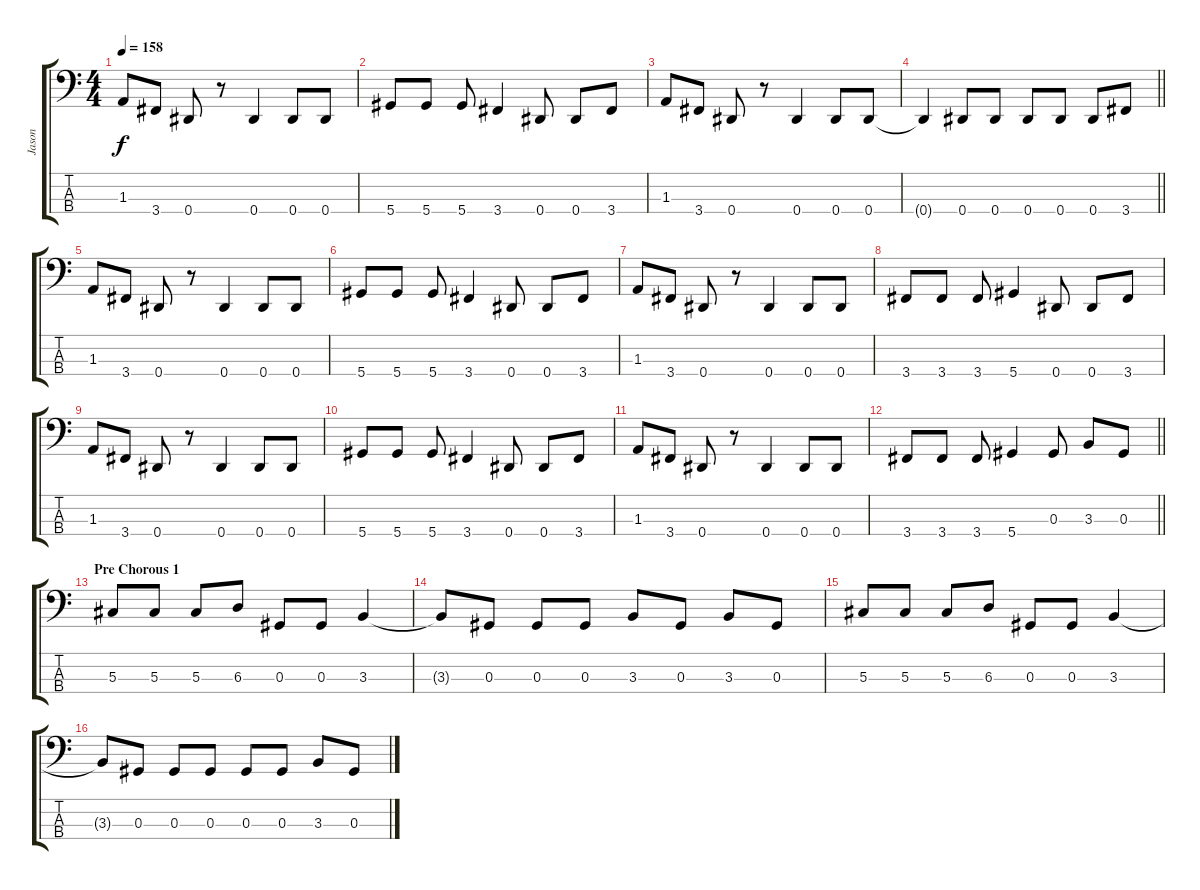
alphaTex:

\track ("Jason" "Jason") {instrument electricbassfinger}
\staff {score tabs}
\tuning (Gb2 Db2 Ab1 Eb1) {hide}
\ts (4 4)
\tempo 158
\clef f4
\ks c
1.3.8{dy f} 3.4.8 0.4.8 r.8 0.4.4 0.4.8 0.4.8 |
5.4.8 5.4.8 5.4.8 3.4.4 0.4.8 0.4.8 3.4.8 |
1.3.8 3.4.8 0.4.8 r.8 0.4.4 0.4.8 0.4.8 |
\barLineRight lightlight
0.4{t}.4 0.4.8 0.4.8 0.4.8 0.4.8 0.4.8 3.4.8 |
\section ("" "")
1.3.8 3.4.8 0.4.8 r.8 0.4.4 0.4.8 0.4.8 |
5.4.8 5.4.8 5.4.8 3.4.4 0.4.8 0.4.8 3.4.8 |
1.3.8 3.4.8 0.4.8 r.8 0.4.4 0.4.8 0.4.8 |
3.4.8 3.4.8 3.4.8 5.4.4 0.4.8 0.4.8 3.4.8 |
1.3.8 3.4.8 0.4.8 r.8 0.4.4 0.4.8 0.4.8 |
5.4.8 5.4.8 5.4.8 3.4.4 0.4.8 0.4.8 3.4.8 |
1.3.8 3.4.8 0.4.8 r.8 0.4.4 0.4.8 0.4.8 |
\barLineRight lightlight
3.4.8 3.4.8 3.4.8 5.4.4 0.3.8 3.3.8 0.3.8 |
\section ("" "Pre Chorous 1")
5.3.8 5.3.8 5.3.8 6.3.8 0.3.8 0.3.8 3.3.4 |
3.3{t}.8 0.3.8 0.3.8 0.3.8 3.3.8 0.3.8 3.3.8 0.3.8 |
5.3.8 5.3.8 5.3.8 6.3.8 0.3.8 0.3.8 3.3.4 |
3.3{t}.8 0.3.8 0.3.8 0.3.8 0.3.8 0.3.8 3.3.8 0.3.8
